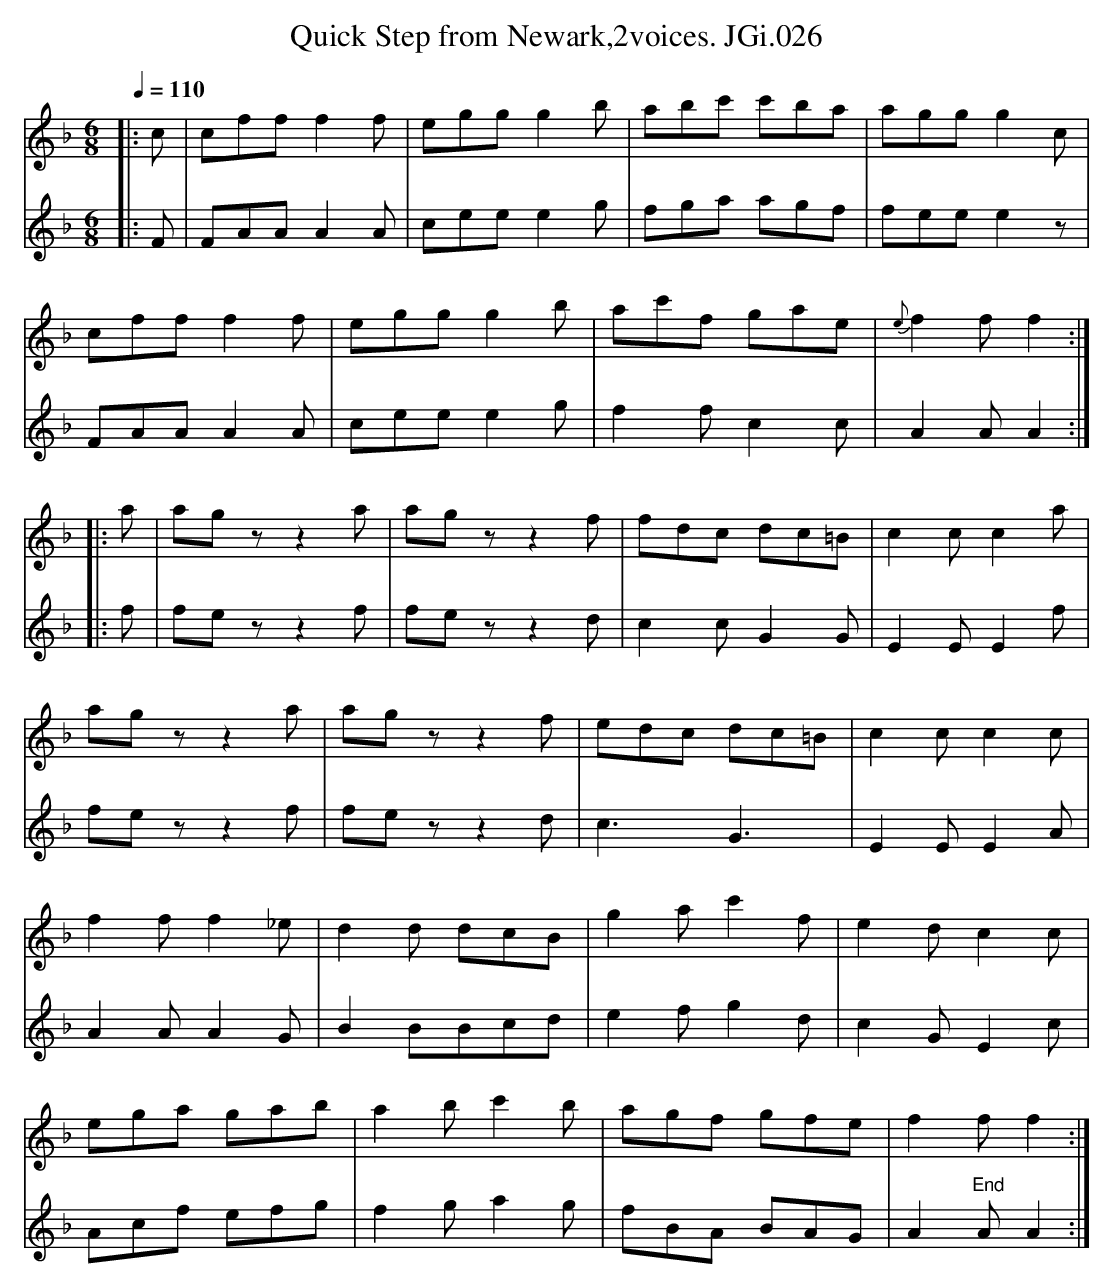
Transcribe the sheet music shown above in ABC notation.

X:1
T:Quick Step from Newark,2voices. JGi.026
M:6/8
L:1/8
Q:1/4=110
K:F
[V:1]|:c|cff f2f|egg g2b|abc' c'ba|agg g2c|
[V:2]|:F|FAAA2A|ceee2g|fga agf|feee2z|
[V:1]cff f2f|egg g2b|ac'f gae|{e}f2ff2:|
[V:2]FAAA2A|ceee2g|f2fc2c|A2AA2:|
[V:1]|:a|agzz2a|agzz2f|fdc dc=B|c2cc2a|
[V:2]|:f|fezz2f|fezz2d|c2cG2G|E2EE2f|
[V:1]agzz2a|agzz2f|edc dc=B|c2cc2c|
[V:2]fezz2f|fezz2d|c3G3|E2EE2A|
[V:1]f2ff2_e|d2d dcB|g2ac'2f|e2dc2c|
[V:2]A2AA2G|B2BBcd|e2fg2d|c2GE2c|
[V:1]ega gab|a2bc'2b|agf gfe|f2ff2:|
[V:2]Acf efg|f2ga2g|fBA BAG|A2"End"AA2:|
